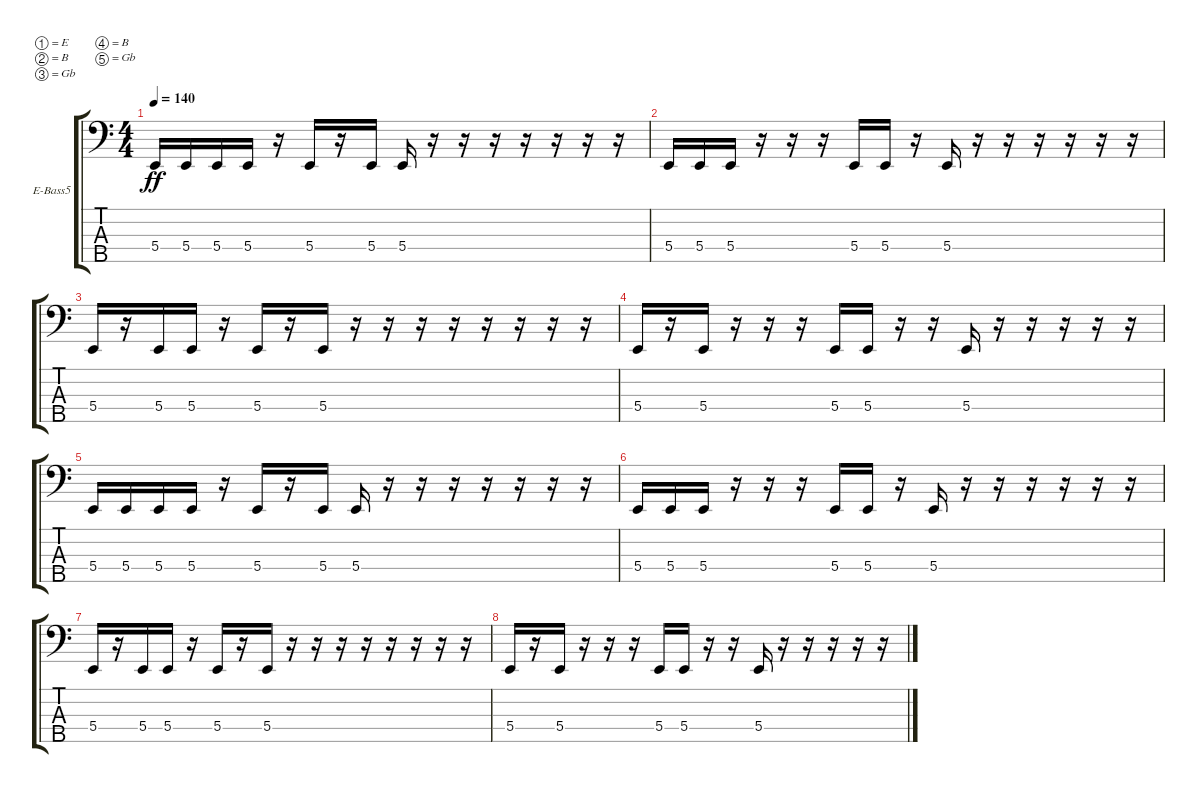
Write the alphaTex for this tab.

\defaultSystemsLayout 4
\bracketExtendMode groupsimilarinstruments
\firstSystemTrackNameOrientation horizontal
\otherSystemsTrackNameOrientation horizontal
\track ("Electric Bass" "E-Bass5") {instrument electricbassfinger}
\staff {score tabs}
\tuning (E2 B1 Gb1 B0 Gb0)
\ts (4 4)
\tempo 140
\clef f4
\ks c
5.4.16{dy ff instrument electricbassfinger} 5.4.16 5.4.16 5.4.16 r.16 5.4.16 r.16 5.4.16 5.4.16 r.16 r.16 r.16 r.16 r.16 r.16 r.16 |
5.4.16 5.4.16 5.4.16 r.16 r.16 r.16 5.4.16 5.4.16 r.16 5.4.16 r.16 r.16 r.16 r.16 r.16 r.16 |
5.4.16 r.16 5.4.16 5.4.16 r.16 5.4.16 r.16 5.4.16 r.16 r.16 r.16 r.16 r.16 r.16 r.16 r.16 |
5.4.16 r.16 5.4.16 r.16 r.16 r.16 5.4.16 5.4.16 r.16 r.16 5.4.16 r.16 r.16 r.16 r.16 r.16 |
5.4.16 5.4.16 5.4.16 5.4.16 r.16 5.4.16 r.16 5.4.16 5.4.16 r.16 r.16 r.16 r.16 r.16 r.16 r.16 |
5.4.16 5.4.16 5.4.16 r.16 r.16 r.16 5.4.16 5.4.16 r.16 5.4.16 r.16 r.16 r.16 r.16 r.16 r.16 |
5.4.16 r.16 5.4.16 5.4.16 r.16 5.4.16 r.16 5.4.16 r.16 r.16 r.16 r.16 r.16 r.16 r.16 r.16 |
5.4.16 r.16 5.4.16 r.16 r.16 r.16 5.4.16 5.4.16 r.16 r.16 5.4.16 r.16 r.16 r.16 r.16 r.16
